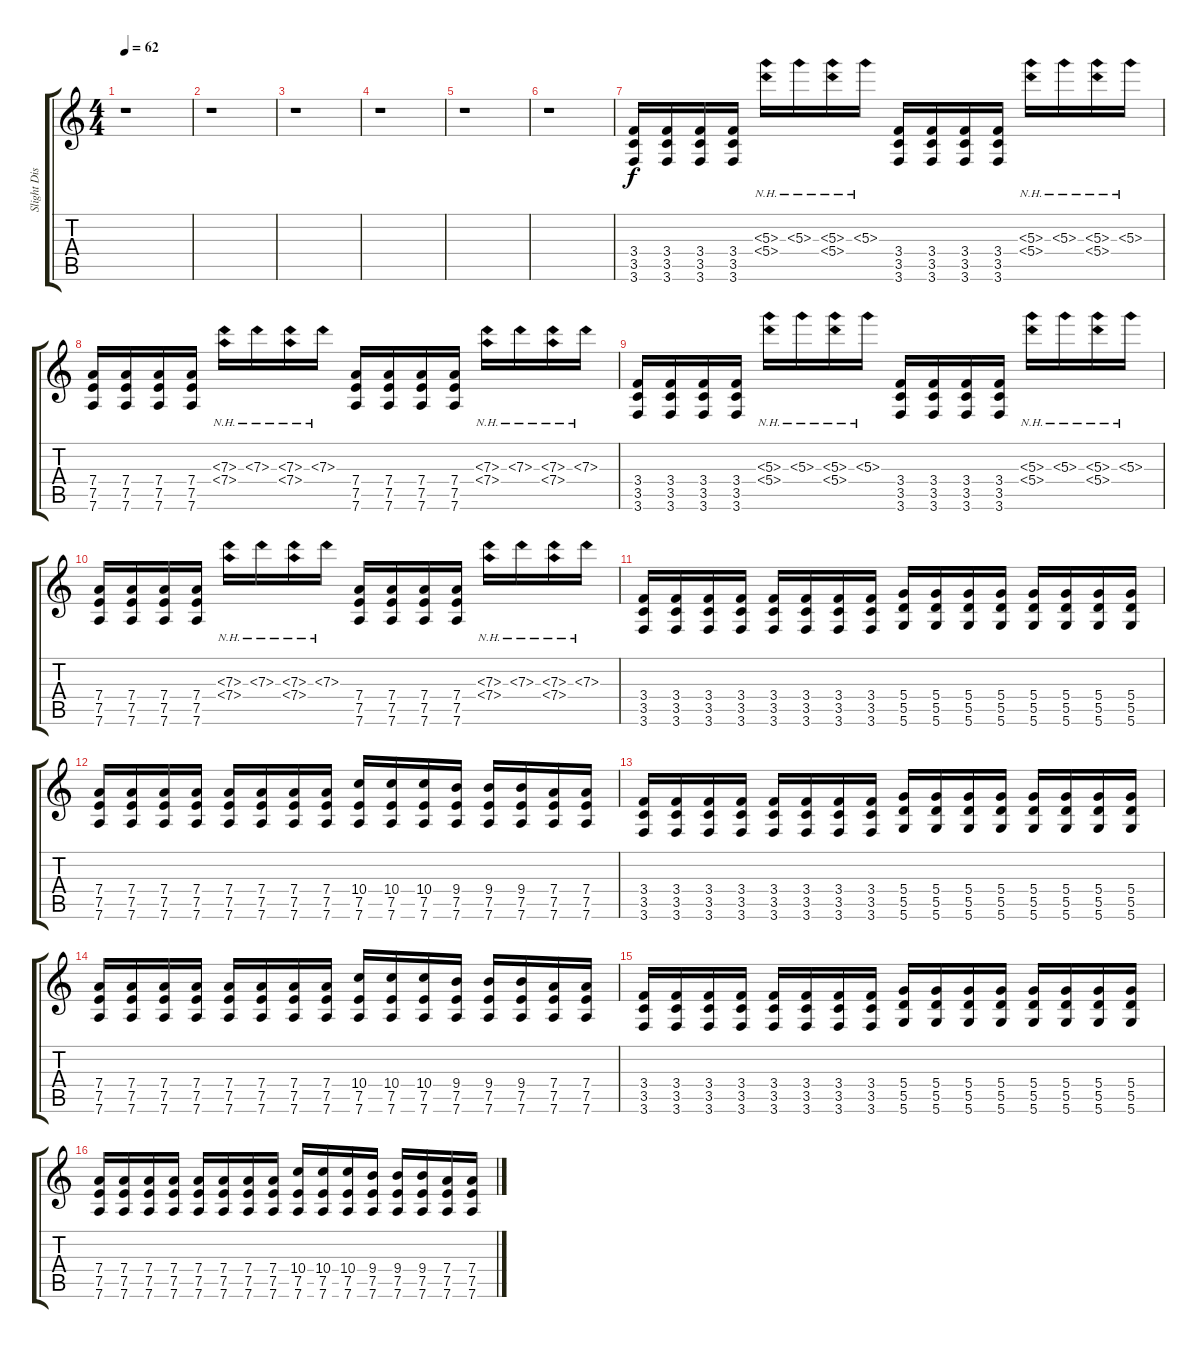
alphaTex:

\track ("Slight Dist Guitar (Delay)" "Slight Dis") {instrument overdrivenguitar}
\staff {score tabs}
\tuning (E4 B3 G3 D3 A2 D2) {hide}
\ts (4 4)
\tempo 62
\clef g2
\ks c
r.1{dy f} |
r.1 |
r.1 |
r.1 |
r.1 |
r.1 |
(3.4 3.5 3.6).16 (3.4 3.5 3.6).16 (3.4 3.5 3.6).16 (3.4 3.5 3.6).16 (5.3{nh} 5.4{nh}).16 5.3{nh}.16 (5.3{nh} 5.4{nh}).16 5.3{nh}.16 (3.4 3.5 3.6).16 (3.4 3.5 3.6).16 (3.4 3.5 3.6).16 (3.4 3.5 3.6).16 (5.3{nh} 5.4{nh}).16 5.3{nh}.16 (5.3{nh} 5.4{nh}).16 5.3{nh}.16 |
(7.4 7.5 7.6).16 (7.4 7.5 7.6).16 (7.4 7.5 7.6).16 (7.4 7.5 7.6).16 (7.3{nh} 7.4{nh}).16 7.3{nh}.16 (7.3{nh} 7.4{nh}).16 7.3{nh}.16 (7.4 7.5 7.6).16 (7.4 7.5 7.6).16 (7.4 7.5 7.6).16 (7.4 7.5 7.6).16 (7.3{nh} 7.4{nh}).16 7.3{nh}.16 (7.3{nh} 7.4{nh}).16 7.3{nh}.16 |
(3.4 3.5 3.6).16 (3.4 3.5 3.6).16 (3.4 3.5 3.6).16 (3.4 3.5 3.6).16 (5.3{nh} 5.4{nh}).16 5.3{nh}.16 (5.3{nh} 5.4{nh}).16 5.3{nh}.16 (3.4 3.5 3.6).16 (3.4 3.5 3.6).16 (3.4 3.5 3.6).16 (3.4 3.5 3.6).16 (5.3{nh} 5.4{nh}).16 5.3{nh}.16 (5.3{nh} 5.4{nh}).16 5.3{nh}.16 |
(7.4 7.5 7.6).16 (7.4 7.5 7.6).16 (7.4 7.5 7.6).16 (7.4 7.5 7.6).16 (7.3{nh} 7.4{nh}).16 7.3{nh}.16 (7.3{nh} 7.4{nh}).16 7.3{nh}.16 (7.4 7.5 7.6).16 (7.4 7.5 7.6).16 (7.4 7.5 7.6).16 (7.4 7.5 7.6).16 (7.3{nh} 7.4{nh}).16 7.3{nh}.16 (7.3{nh} 7.4{nh}).16 7.3{nh}.16 |
(3.4 3.5 3.6).16 (3.4 3.5 3.6).16 (3.4 3.5 3.6).16 (3.4 3.5 3.6).16 (3.4 3.5 3.6).16 (3.4 3.5 3.6).16 (3.4 3.5 3.6).16 (3.4 3.5 3.6).16 (5.4 5.5 5.6).16 (5.4 5.5 5.6).16 (5.4 5.5 5.6).16 (5.4 5.5 5.6).16 (5.4 5.5 5.6).16 (5.4 5.5 5.6).16 (5.4 5.5 5.6).16 (5.4 5.5 5.6).16 |
(7.4 7.5 7.6).16 (7.4 7.5 7.6).16 (7.4 7.5 7.6).16 (7.4 7.5 7.6).16 (7.4 7.5 7.6).16 (7.4 7.5 7.6).16 (7.4 7.5 7.6).16 (7.4 7.5 7.6).16 (10.4 7.5 7.6).16 (10.4 7.5 7.6).16 (10.4 7.5 7.6).16 (9.4 7.5 7.6).16 (9.4 7.5 7.6).16 (9.4 7.5 7.6).16 (7.4 7.5 7.6).16 (7.4 7.5 7.6).16 |
(3.4 3.5 3.6).16 (3.4 3.5 3.6).16 (3.4 3.5 3.6).16 (3.4 3.5 3.6).16 (3.4 3.5 3.6).16 (3.4 3.5 3.6).16 (3.4 3.5 3.6).16 (3.4 3.5 3.6).16 (5.4 5.5 5.6).16 (5.4 5.5 5.6).16 (5.4 5.5 5.6).16 (5.4 5.5 5.6).16 (5.4 5.5 5.6).16 (5.4 5.5 5.6).16 (5.4 5.5 5.6).16 (5.4 5.5 5.6).16 |
(7.4 7.5 7.6).16 (7.4 7.5 7.6).16 (7.4 7.5 7.6).16 (7.4 7.5 7.6).16 (7.4 7.5 7.6).16 (7.4 7.5 7.6).16 (7.4 7.5 7.6).16 (7.4 7.5 7.6).16 (10.4 7.5 7.6).16 (10.4 7.5 7.6).16 (10.4 7.5 7.6).16 (9.4 7.5 7.6).16 (9.4 7.5 7.6).16 (9.4 7.5 7.6).16 (7.4 7.5 7.6).16 (7.4 7.5 7.6).16 |
(3.4 3.5 3.6).16 (3.4 3.5 3.6).16 (3.4 3.5 3.6).16 (3.4 3.5 3.6).16 (3.4 3.5 3.6).16 (3.4 3.5 3.6).16 (3.4 3.5 3.6).16 (3.4 3.5 3.6).16 (5.4 5.5 5.6).16 (5.4 5.5 5.6).16 (5.4 5.5 5.6).16 (5.4 5.5 5.6).16 (5.4 5.5 5.6).16 (5.4 5.5 5.6).16 (5.4 5.5 5.6).16 (5.4 5.5 5.6).16 |
(7.4 7.5 7.6).16 (7.4 7.5 7.6).16 (7.4 7.5 7.6).16 (7.4 7.5 7.6).16 (7.4 7.5 7.6).16 (7.4 7.5 7.6).16 (7.4 7.5 7.6).16 (7.4 7.5 7.6).16 (10.4 7.5 7.6).16 (10.4 7.5 7.6).16 (10.4 7.5 7.6).16 (9.4 7.5 7.6).16 (9.4 7.5 7.6).16 (9.4 7.5 7.6).16 (7.4 7.5 7.6).16 (7.4 7.5 7.6).16
